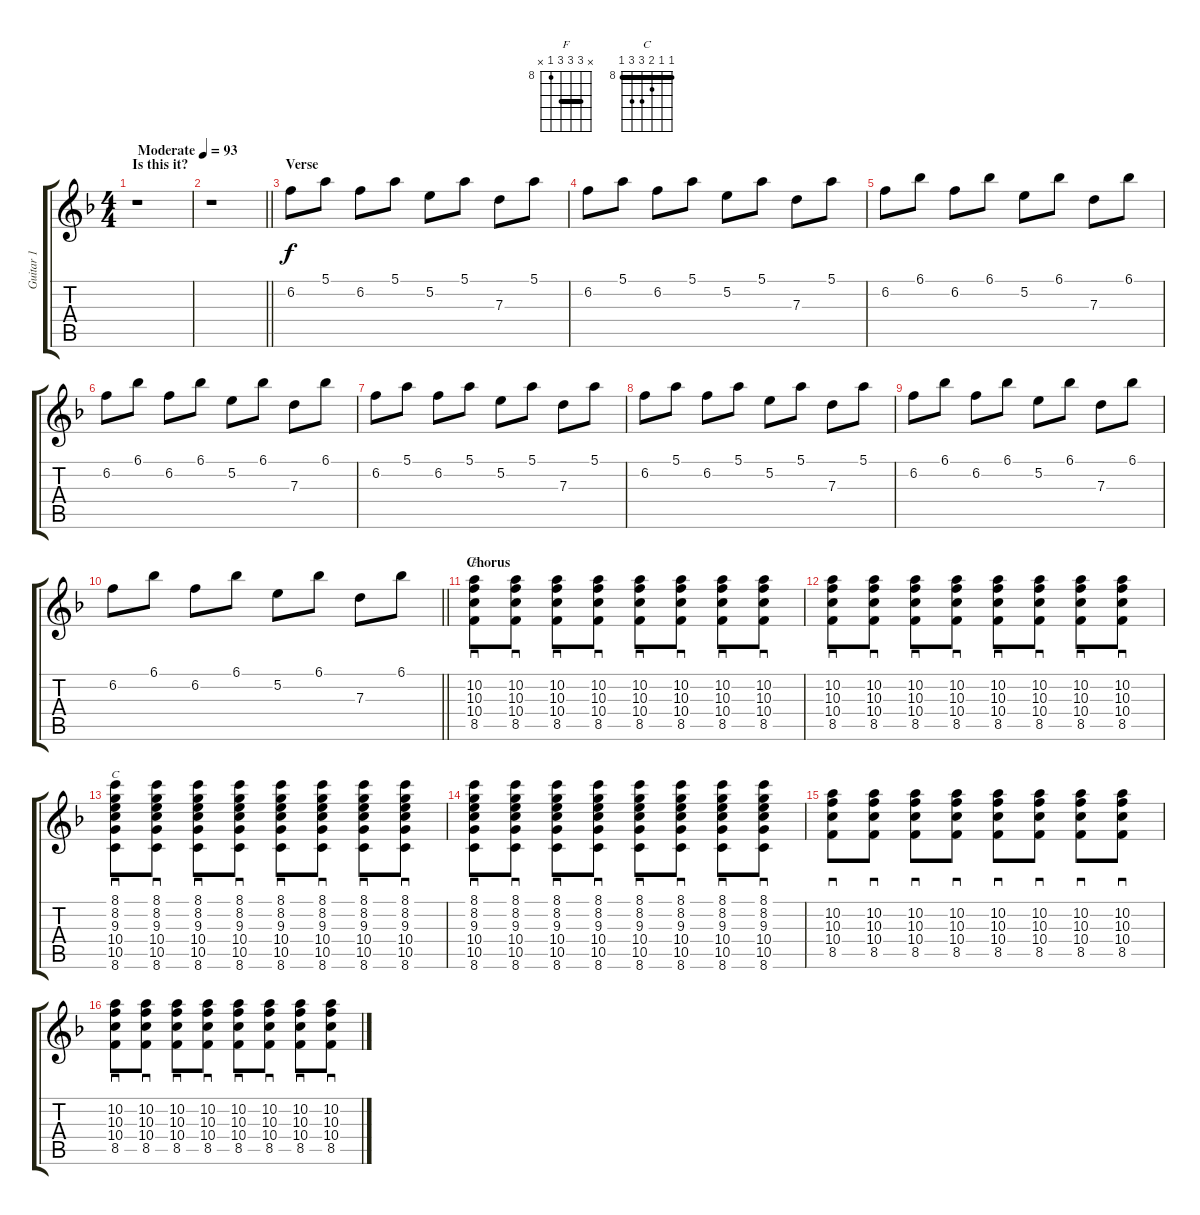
\track ("Guitar 1" "Guitar 1") {instrument electricguitarmuted}
\staff {score tabs}
\tuning (E4 B3 G3 D3 A2 E2) {hide}
\chord ("F" x 10 10 10 8 x) {firstfret 8 barre 10}
\chord ("C" 8 8 9 10 10 8) {firstfret 8 barre 8}
\ts (4 4)
\section ("" "Is this it?")
\tempo (93 "Moderate")
\clef g2
\ks f
r.1{dy f instrument electricguitarmuted} |
\barLineRight lightlight
r.1 |
\section ("" "Verse")
6.2.8 5.1.8 6.2.8 5.1.8 5.2.8 5.1.8 7.3.8 5.1.8 |
6.2.8 5.1.8 6.2.8 5.1.8 5.2.8 5.1.8 7.3.8 5.1.8 |
6.2.8 6.1.8 6.2.8 6.1.8 5.2.8 6.1.8 7.3.8 6.1.8 |
6.2.8 6.1.8 6.2.8 6.1.8 5.2.8 6.1.8 7.3.8 6.1.8 |
6.2.8 5.1.8 6.2.8 5.1.8 5.2.8 5.1.8 7.3.8 5.1.8 |
6.2.8 5.1.8 6.2.8 5.1.8 5.2.8 5.1.8 7.3.8 5.1.8 |
6.2.8 6.1.8 6.2.8 6.1.8 5.2.8 6.1.8 7.3.8 6.1.8 |
\barLineRight lightlight
6.2.8 6.1.8 6.2.8 6.1.8 5.2.8 6.1.8 7.3.8 6.1.8 |
\section ("" "Chorus")
(10.2 10.3 10.4 8.5).8{sd ch "F"} (10.2 10.3 10.4 8.5).8{sd} (10.2 10.3 10.4 8.5).8{sd} (10.2 10.3 10.4 8.5).8{sd} (10.2 10.3 10.4 8.5).8{sd} (10.2 10.3 10.4 8.5).8{sd} (10.2 10.3 10.4 8.5).8{sd} (10.2 10.3 10.4 8.5).8{sd} |
(10.2 10.3 10.4 8.5).8{sd} (10.2 10.3 10.4 8.5).8{sd} (10.2 10.3 10.4 8.5).8{sd} (10.2 10.3 10.4 8.5).8{sd} (10.2 10.3 10.4 8.5).8{sd} (10.2 10.3 10.4 8.5).8{sd} (10.2 10.3 10.4 8.5).8{sd} (10.2 10.3 10.4 8.5).8{sd} |
(8.1 8.2 9.3 10.4 10.5 8.6).8{sd ch "C"} (8.1 8.2 9.3 10.4 10.5 8.6).8{sd} (8.1 8.2 9.3 10.4 10.5 8.6).8{sd} (8.1 8.2 9.3 10.4 10.5 8.6).8{sd} (8.1 8.2 9.3 10.4 10.5 8.6).8{sd} (8.1 8.2 9.3 10.4 10.5 8.6).8{sd} (8.1 8.2 9.3 10.4 10.5 8.6).8{sd} (8.1 8.2 9.3 10.4 10.5 8.6).8{sd} |
(8.1 8.2 9.3 10.4 10.5 8.6).8{sd} (8.1 8.2 9.3 10.4 10.5 8.6).8{sd} (8.1 8.2 9.3 10.4 10.5 8.6).8{sd} (8.1 8.2 9.3 10.4 10.5 8.6).8{sd} (8.1 8.2 9.3 10.4 10.5 8.6).8{sd} (8.1 8.2 9.3 10.4 10.5 8.6).8{sd} (8.1 8.2 9.3 10.4 10.5 8.6).8{sd} (8.1 8.2 9.3 10.4 10.5 8.6).8{sd} |
(10.2 10.3 10.4 8.5).8{sd} (10.2 10.3 10.4 8.5).8{sd} (10.2 10.3 10.4 8.5).8{sd} (10.2 10.3 10.4 8.5).8{sd} (10.2 10.3 10.4 8.5).8{sd} (10.2 10.3 10.4 8.5).8{sd} (10.2 10.3 10.4 8.5).8{sd} (10.2 10.3 10.4 8.5).8{sd} |
(10.2 10.3 10.4 8.5).8{sd} (10.2 10.3 10.4 8.5).8{sd} (10.2 10.3 10.4 8.5).8{sd} (10.2 10.3 10.4 8.5).8{sd} (10.2 10.3 10.4 8.5).8{sd} (10.2 10.3 10.4 8.5).8{sd} (10.2 10.3 10.4 8.5).8{sd} (10.2 10.3 10.4 8.5).8{sd}
